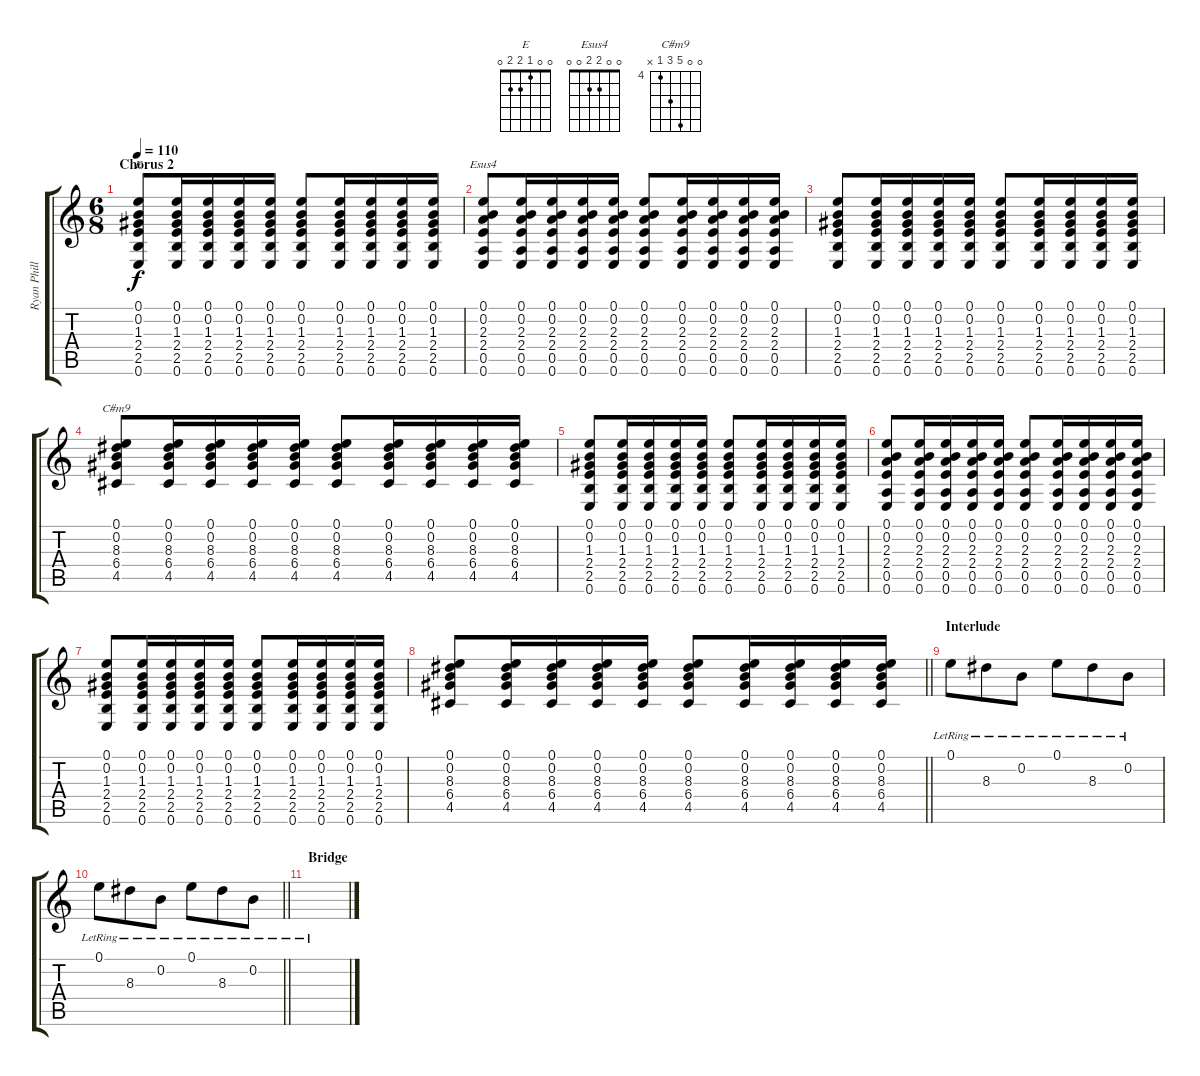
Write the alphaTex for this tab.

\track ("Ryan Phillips | Gtr. 1" "Ryan Phill") {instrument acousticguitarsteel}
\staff {score tabs}
\tuning (E4 B3 G3 D3 A2 E2) {hide}
\chord ("E" 0 0 1 2 2 0)
\chord ("Esus4" 0 0 2 2 0 0)
\chord ("C#m9" 0 0 8 6 4 x) {firstfret 4}
\ts (6 8)
\section ("" "Chorus 2")
\tempo 110
\clef g2
\ks c
(0.1 0.2 1.3 2.4 2.5 0.6).8{ch "E" dy f} (0.1 0.2 1.3 2.4 2.5 0.6).16 (0.1 0.2 1.3 2.4 2.5 0.6).16 (0.1 0.2 1.3 2.4 2.5 0.6).16 (0.1 0.2 1.3 2.4 2.5 0.6).16 (0.1 0.2 1.3 2.4 2.5 0.6).8 (0.1 0.2 1.3 2.4 2.5 0.6).16 (0.1 0.2 1.3 2.4 2.5 0.6).16 (0.1 0.2 1.3 2.4 2.5 0.6).16 (0.1 0.2 1.3 2.4 2.5 0.6).16 |
(0.1 0.2 2.3 2.4 0.5 0.6).8{ch "Esus4"} (0.1 0.2 2.3 2.4 0.5 0.6).16 (0.1 0.2 2.3 2.4 0.5 0.6).16 (0.1 0.2 2.3 2.4 0.5 0.6).16 (0.1 0.2 2.3 2.4 0.5 0.6).16 (0.1 0.2 2.3 2.4 0.5 0.6).8 (0.1 0.2 2.3 2.4 0.5 0.6).16 (0.1 0.2 2.3 2.4 0.5 0.6).16 (0.1 0.2 2.3 2.4 0.5 0.6).16 (0.1 0.2 2.3 2.4 0.5 0.6).16 |
(0.1 0.2 1.3 2.4 2.5 0.6).8 (0.1 0.2 1.3 2.4 2.5 0.6).16 (0.1 0.2 1.3 2.4 2.5 0.6).16 (0.1 0.2 1.3 2.4 2.5 0.6).16 (0.1 0.2 1.3 2.4 2.5 0.6).16 (0.1 0.2 1.3 2.4 2.5 0.6).8 (0.1 0.2 1.3 2.4 2.5 0.6).16 (0.1 0.2 1.3 2.4 2.5 0.6).16 (0.1 0.2 1.3 2.4 2.5 0.6).16 (0.1 0.2 1.3 2.4 2.5 0.6).16 |
(0.1 0.2 8.3 6.4 4.5).8{ch "C#m9"} (0.1 0.2 8.3 6.4 4.5).16 (0.1 0.2 8.3 6.4 4.5).16 (0.1 0.2 8.3 6.4 4.5).16 (0.1 0.2 8.3 6.4 4.5).16 (0.1 0.2 8.3 6.4 4.5).8 (0.1 0.2 8.3 6.4 4.5).16 (0.1 0.2 8.3 6.4 4.5).16 (0.1 0.2 8.3 6.4 4.5).16 (0.1 0.2 8.3 6.4 4.5).16 |
(0.1 0.2 1.3 2.4 2.5 0.6).8 (0.1 0.2 1.3 2.4 2.5 0.6).16 (0.1 0.2 1.3 2.4 2.5 0.6).16 (0.1 0.2 1.3 2.4 2.5 0.6).16 (0.1 0.2 1.3 2.4 2.5 0.6).16 (0.1 0.2 1.3 2.4 2.5 0.6).8 (0.1 0.2 1.3 2.4 2.5 0.6).16 (0.1 0.2 1.3 2.4 2.5 0.6).16 (0.1 0.2 1.3 2.4 2.5 0.6).16 (0.1 0.2 1.3 2.4 2.5 0.6).16 |
(0.1 0.2 2.3 2.4 0.5 0.6).8 (0.1 0.2 2.3 2.4 0.5 0.6).16 (0.1 0.2 2.3 2.4 0.5 0.6).16 (0.1 0.2 2.3 2.4 0.5 0.6).16 (0.1 0.2 2.3 2.4 0.5 0.6).16 (0.1 0.2 2.3 2.4 0.5 0.6).8 (0.1 0.2 2.3 2.4 0.5 0.6).16 (0.1 0.2 2.3 2.4 0.5 0.6).16 (0.1 0.2 2.3 2.4 0.5 0.6).16 (0.1 0.2 2.3 2.4 0.5 0.6).16 |
(0.1 0.2 1.3 2.4 2.5 0.6).8 (0.1 0.2 1.3 2.4 2.5 0.6).16 (0.1 0.2 1.3 2.4 2.5 0.6).16 (0.1 0.2 1.3 2.4 2.5 0.6).16 (0.1 0.2 1.3 2.4 2.5 0.6).16 (0.1 0.2 1.3 2.4 2.5 0.6).8 (0.1 0.2 1.3 2.4 2.5 0.6).16 (0.1 0.2 1.3 2.4 2.5 0.6).16 (0.1 0.2 1.3 2.4 2.5 0.6).16 (0.1 0.2 1.3 2.4 2.5 0.6).16 |
\barLineRight lightlight
(0.1 0.2 8.3 6.4 4.5).8 (0.1 0.2 8.3 6.4 4.5).16 (0.1 0.2 8.3 6.4 4.5).16 (0.1 0.2 8.3 6.4 4.5).16 (0.1 0.2 8.3 6.4 4.5).16 (0.1 0.2 8.3 6.4 4.5).8 (0.1 0.2 8.3 6.4 4.5).16 (0.1 0.2 8.3 6.4 4.5).16 (0.1 0.2 8.3 6.4 4.5).16 (0.1 0.2 8.3 6.4 4.5).16 |
\section ("" "Interlude")
0.1{lr}.8 8.3{lr}.8 0.2{lr}.8 0.1{lr}.8 8.3{lr}.8 0.2{lr}.8 |
\barLineRight lightlight
0.1{lr}.8 8.3{lr}.8 0.2{lr}.8 0.1{lr}.8 8.3{lr}.8 0.2{lr}.8 |
\section ("" "Bridge")
